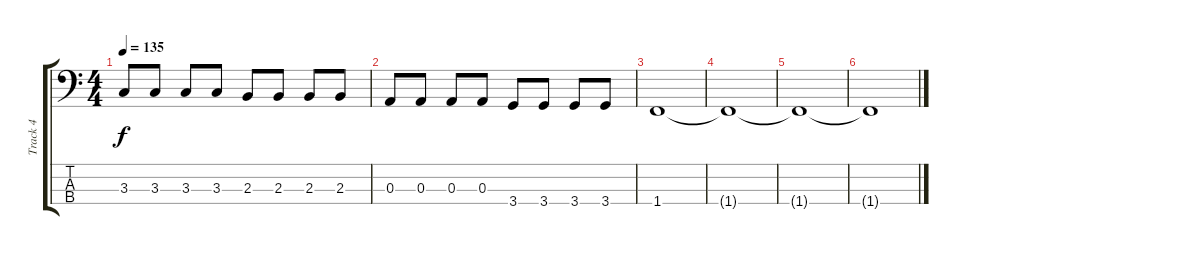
\track ("Track 4" "Track 4") {instrument electricbassfinger}
\staff {score tabs}
\tuning (G2 D2 A1 E1) {hide}
\ts (4 4)
\tempo 135
\clef f4
\ks c
3.3.8{dy f} 3.3.8 3.3.8 3.3.8 2.3.8 2.3.8 2.3.8 2.3.8 |
0.3.8 0.3.8 0.3.8 0.3.8 3.4.8 3.4.8 3.4.8 3.4.8 |
1.4.1{volume 0} |
1.4{t}.1 |
1.4{t}.1 |
1.4{t}.1
